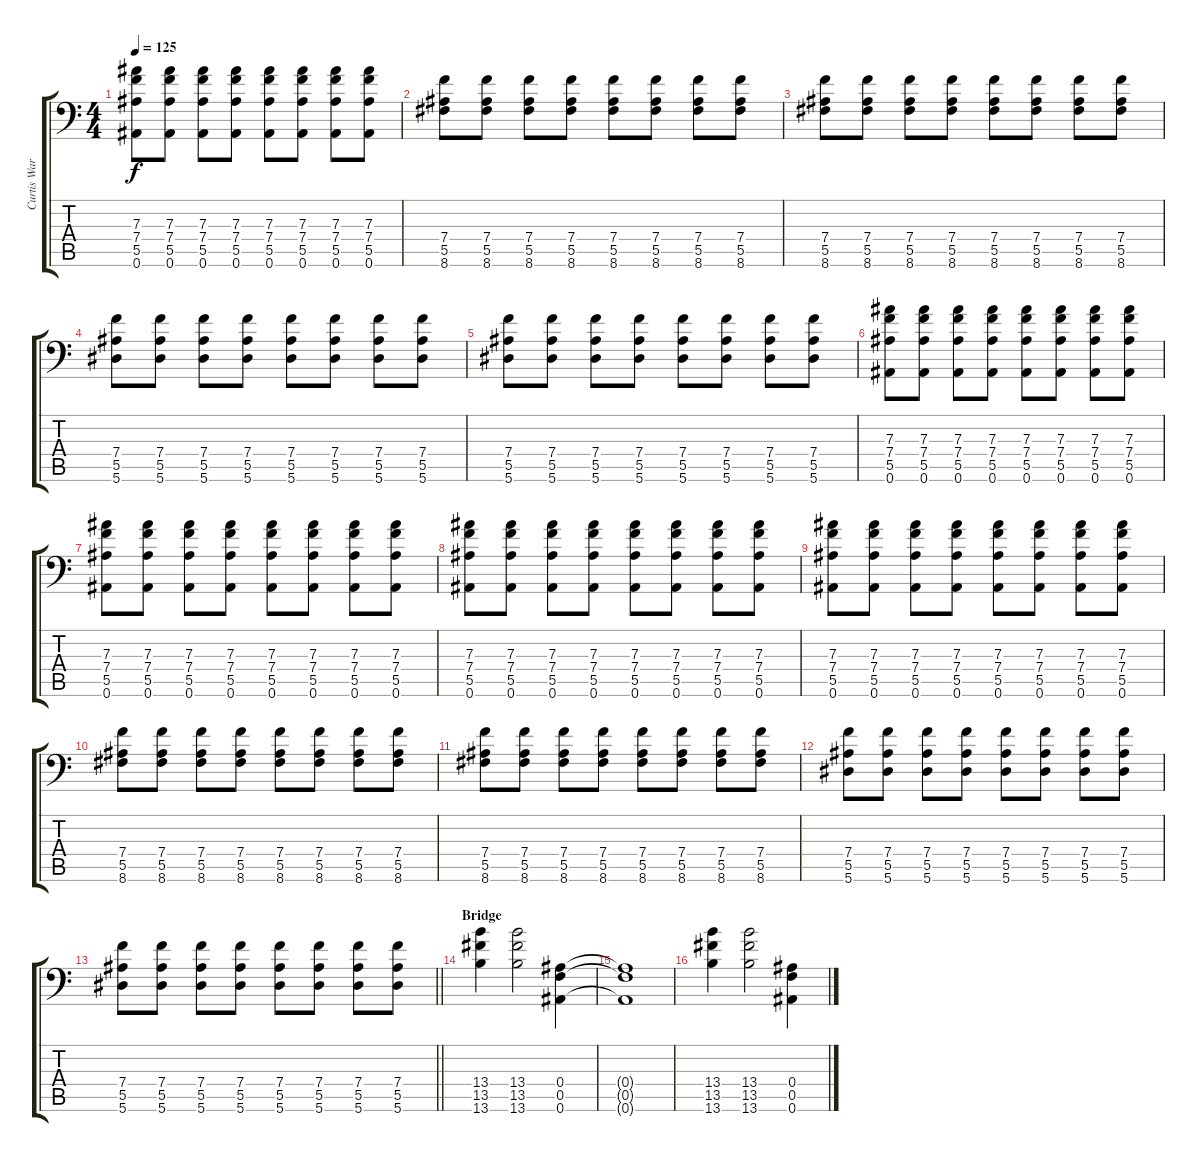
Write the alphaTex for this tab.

\track ("Curtis Ward" "Curtis War") {instrument distortionguitar}
\staff {score tabs}
\tuning (C4 G3 Eb3 Bb2 F2 Bb1) {hide}
\ts (4 4)
\tempo 125
\clef f4
\ks c
(7.3 7.4 5.5 0.6).8{dy f} (7.3 7.4 5.5 0.6).8 (7.3 7.4 5.5 0.6).8 (7.3 7.4 5.5 0.6).8 (7.3 7.4 5.5 0.6).8 (7.3 7.4 5.5 0.6).8 (7.3 7.4 5.5 0.6).8 (7.3 7.4 5.5 0.6).8 |
(7.4 5.5 8.6).8 (7.4 5.5 8.6).8 (7.4 5.5 8.6).8 (7.4 5.5 8.6).8 (7.4 5.5 8.6).8 (7.4 5.5 8.6).8 (7.4 5.5 8.6).8 (7.4 5.5 8.6).8 |
(7.4 5.5 8.6).8 (7.4 5.5 8.6).8 (7.4 5.5 8.6).8 (7.4 5.5 8.6).8 (7.4 5.5 8.6).8 (7.4 5.5 8.6).8 (7.4 5.5 8.6).8 (7.4 5.5 8.6).8 |
(7.4 5.5 5.6).8 (7.4 5.5 5.6).8 (7.4 5.5 5.6).8 (7.4 5.5 5.6).8 (7.4 5.5 5.6).8 (7.4 5.5 5.6).8 (7.4 5.5 5.6).8 (7.4 5.5 5.6).8 |
(7.4 5.5 5.6).8 (7.4 5.5 5.6).8 (7.4 5.5 5.6).8 (7.4 5.5 5.6).8 (7.4 5.5 5.6).8 (7.4 5.5 5.6).8 (7.4 5.5 5.6).8 (7.4 5.5 5.6).8 |
(7.3 7.4 5.5 0.6).8 (7.3 7.4 5.5 0.6).8 (7.3 7.4 5.5 0.6).8 (7.3 7.4 5.5 0.6).8 (7.3 7.4 5.5 0.6).8 (7.3 7.4 5.5 0.6).8 (7.3 7.4 5.5 0.6).8 (7.3 7.4 5.5 0.6).8 |
(7.3 7.4 5.5 0.6).8 (7.3 7.4 5.5 0.6).8 (7.3 7.4 5.5 0.6).8 (7.3 7.4 5.5 0.6).8 (7.3 7.4 5.5 0.6).8 (7.3 7.4 5.5 0.6).8 (7.3 7.4 5.5 0.6).8 (7.3 7.4 5.5 0.6).8 |
(7.3 7.4 5.5 0.6).8 (7.3 7.4 5.5 0.6).8 (7.3 7.4 5.5 0.6).8 (7.3 7.4 5.5 0.6).8 (7.3 7.4 5.5 0.6).8 (7.3 7.4 5.5 0.6).8 (7.3 7.4 5.5 0.6).8 (7.3 7.4 5.5 0.6).8 |
(7.3 7.4 5.5 0.6).8 (7.3 7.4 5.5 0.6).8 (7.3 7.4 5.5 0.6).8 (7.3 7.4 5.5 0.6).8 (7.3 7.4 5.5 0.6).8 (7.3 7.4 5.5 0.6).8 (7.3 7.4 5.5 0.6).8 (7.3 7.4 5.5 0.6).8 |
(7.4 5.5 8.6).8 (7.4 5.5 8.6).8 (7.4 5.5 8.6).8 (7.4 5.5 8.6).8 (7.4 5.5 8.6).8 (7.4 5.5 8.6).8 (7.4 5.5 8.6).8 (7.4 5.5 8.6).8 |
(7.4 5.5 8.6).8 (7.4 5.5 8.6).8 (7.4 5.5 8.6).8 (7.4 5.5 8.6).8 (7.4 5.5 8.6).8 (7.4 5.5 8.6).8 (7.4 5.5 8.6).8 (7.4 5.5 8.6).8 |
(7.4 5.5 5.6).8 (7.4 5.5 5.6).8 (7.4 5.5 5.6).8 (7.4 5.5 5.6).8 (7.4 5.5 5.6).8 (7.4 5.5 5.6).8 (7.4 5.5 5.6).8 (7.4 5.5 5.6).8 |
\barLineRight lightlight
(7.4 5.5 5.6).8 (7.4 5.5 5.6).8 (7.4 5.5 5.6).8 (7.4 5.5 5.6).8 (7.4 5.5 5.6).8 (7.4 5.5 5.6).8 (7.4 5.5 5.6).8 (7.4 5.5 5.6).8 |
\section ("" "Bridge")
(13.4 13.5 13.6).4 (13.4 13.5 13.6).2 (0.4 0.5 0.6).4 |
(0.4{t} 0.5{t} 0.6{t}).1 |
(13.4 13.5 13.6).4 (13.4 13.5 13.6).2 (0.4 0.5 0.6).4
